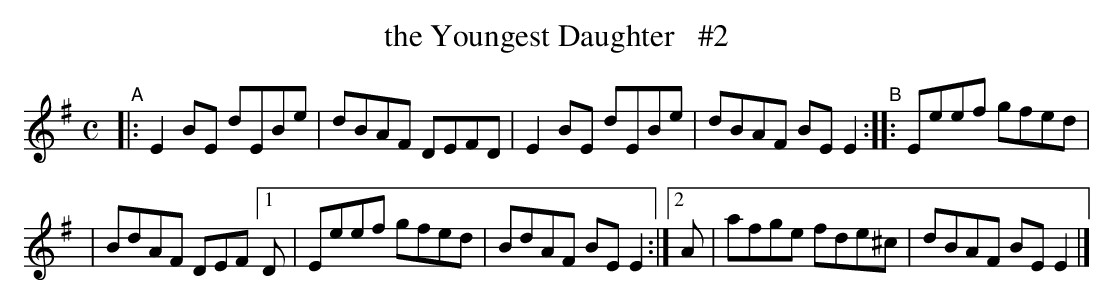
X:1
T: the Youngest Daughter   #2
M: C
L: 1/8
K: Em
"^A"\
|: E2BE dEBe | dBAF DEFD | E2BE dEBe | dBAF BEE2 "^B":: Eeef gfed |
| BdAF DEF [1 D | Eeef gfed | BdAF BEE2 :|[2 A | afge fde^c | dBAF BEE2 |]
